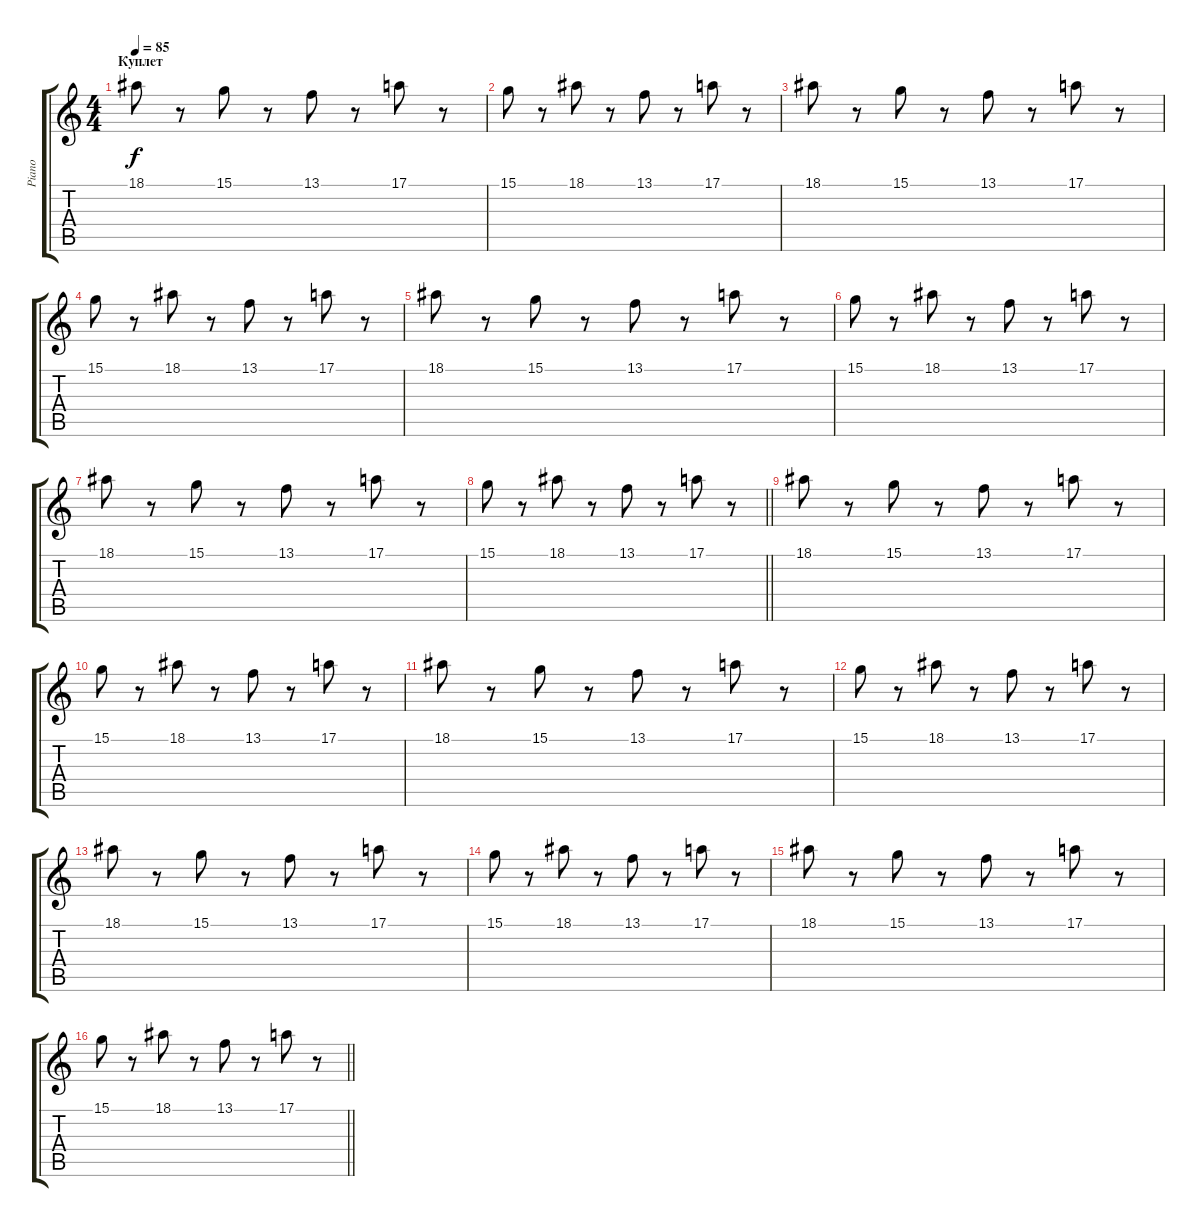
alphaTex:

\track ("Piano" "Piano") {instrument acousticgrandpiano}
\staff {score tabs}
\tuning (E4 B3 G3 D3 A2 E2) {hide}
\ts (4 4)
\section ("" "Куплет")
\tempo 85
\clef g2
\ks c
18.1.8{dy f volume 4} r.8 15.1.8 r.8 13.1.8 r.8 17.1.8 r.8 |
15.1.8 r.8 18.1.8 r.8 13.1.8 r.8 17.1.8 r.8 |
18.1.8 r.8 15.1.8 r.8 13.1.8 r.8 17.1.8 r.8 |
15.1.8 r.8 18.1.8 r.8 13.1.8 r.8 17.1.8 r.8 |
18.1.8 r.8 15.1.8 r.8 13.1.8 r.8 17.1.8 r.8 |
15.1.8 r.8 18.1.8 r.8 13.1.8 r.8 17.1.8 r.8 |
18.1.8 r.8 15.1.8 r.8 13.1.8 r.8 17.1.8 r.8 |
\barLineRight lightlight
15.1.8 r.8 18.1.8 r.8 13.1.8 r.8 17.1.8 r.8 |
18.1.8{volume 4} r.8 15.1.8 r.8 13.1.8 r.8 17.1.8 r.8 |
15.1.8 r.8 18.1.8 r.8 13.1.8 r.8 17.1.8 r.8 |
18.1.8 r.8 15.1.8 r.8 13.1.8 r.8 17.1.8 r.8 |
15.1.8 r.8 18.1.8 r.8 13.1.8 r.8 17.1.8 r.8 |
18.1.8 r.8 15.1.8 r.8 13.1.8 r.8 17.1.8 r.8 |
15.1.8 r.8 18.1.8 r.8 13.1.8 r.8 17.1.8 r.8 |
18.1.8 r.8 15.1.8 r.8 13.1.8 r.8 17.1.8 r.8 |
\barLineRight lightlight
15.1.8 r.8 18.1.8 r.8 13.1.8 r.8 17.1.8 r.8
